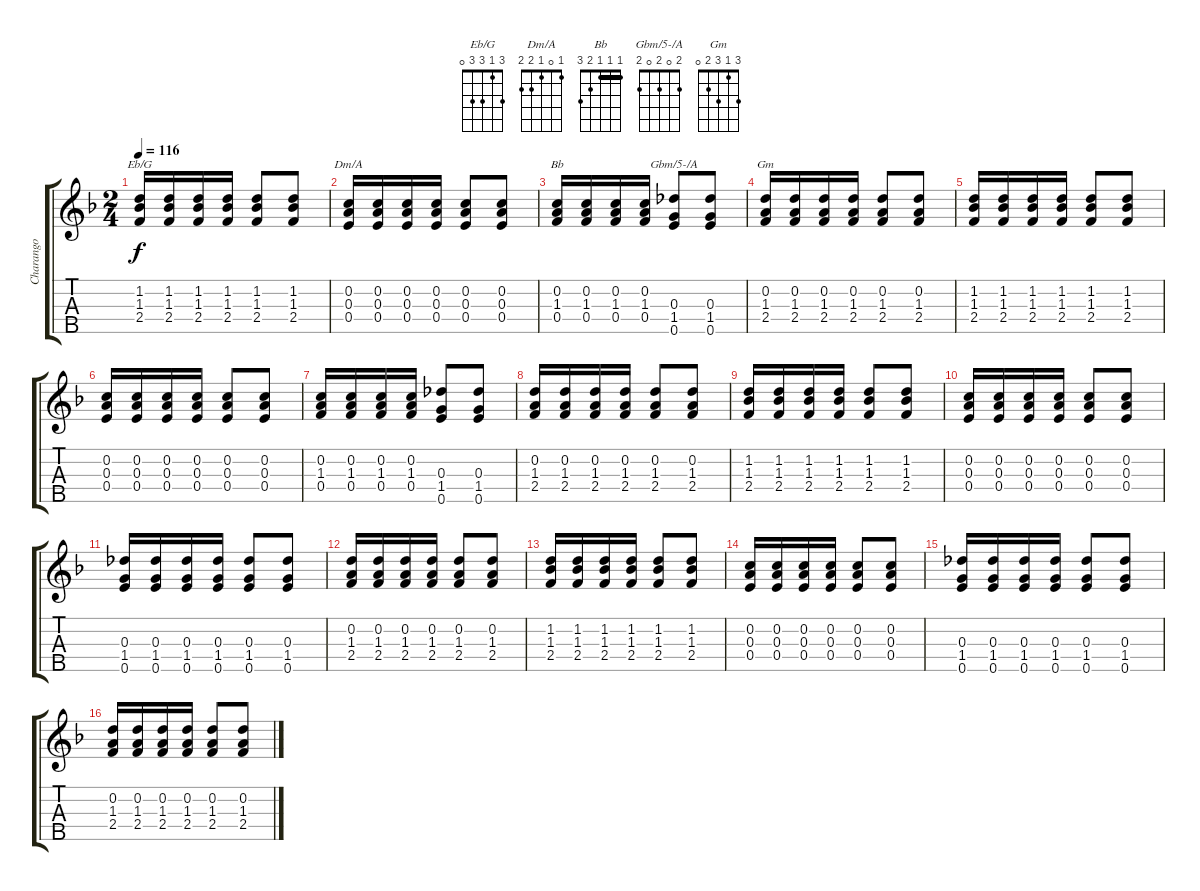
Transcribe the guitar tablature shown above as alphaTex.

\track ("Charango" "Charango") {instrument banjo}
\staff {score tabs}
\tuning (E4 A3 E3 C4 G3) {hide}
\displaytranspose 12
\chord ("Eb/G" 3 1 3 3 0)
\chord ("Dm/A" 1 0 1 2 2)
\chord ("Bb" 1 1 1 2 3) {barre 1}
\chord ("Gbm/5-/A" 2 0 2 0 2)
\chord ("Gm" 3 1 3 2 0)
\ts (2 4)
\tempo 116
\clef g2
\ks dminor
(1.2 1.3 2.4).16{ch "Eb/G" dy f} (1.2 1.3 2.4).16 (1.2 1.3 2.4).16 (1.2 1.3 2.4).16 (1.2 1.3 2.4).8 (1.2 1.3 2.4).8 |
(0.2 0.3 0.4).16{ch "Dm/A"} (0.2 0.3 0.4).16 (0.2 0.3 0.4).16 (0.2 0.3 0.4).16 (0.2 0.3 0.4).8 (0.2 0.3 0.4).8 |
(0.2 1.3 0.4).16{ch "Bb" volume 10} (0.2 1.3 0.4).16 (0.2 1.3 0.4).16 (0.2 1.3 0.4).16 (0.3 1.4 0.5).8{ch "Gbm/5-/A"} (0.3 1.4 0.5).8 |
(0.2 1.3 2.4).16{ch "Gm"} (0.2 1.3 2.4).16 (0.2 1.3 2.4).16 (0.2 1.3 2.4).16 (0.2 1.3 2.4).8 (0.2 1.3 2.4).8 |
(1.2 1.3 2.4).16 (1.2 1.3 2.4).16 (1.2 1.3 2.4).16 (1.2 1.3 2.4).16 (1.2 1.3 2.4).8 (1.2 1.3 2.4).8 |
(0.2 0.3 0.4).16 (0.2 0.3 0.4).16 (0.2 0.3 0.4).16 (0.2 0.3 0.4).16 (0.2 0.3 0.4).8 (0.2 0.3 0.4).8 |
(0.2 1.3 0.4).16 (0.2 1.3 0.4).16 (0.2 1.3 0.4).16 (0.2 1.3 0.4).16 (0.3 1.4 0.5).8 (0.3 1.4 0.5).8 |
(0.2 1.3 2.4).16 (0.2 1.3 2.4).16 (0.2 1.3 2.4).16 (0.2 1.3 2.4).16 (0.2 1.3 2.4).8 (0.2 1.3 2.4).8 |
(1.2 1.3 2.4).16 (1.2 1.3 2.4).16 (1.2 1.3 2.4).16 (1.2 1.3 2.4).16 (1.2 1.3 2.4).8 (1.2 1.3 2.4).8 |
(0.2 0.3 0.4).16 (0.2 0.3 0.4).16 (0.2 0.3 0.4).16 (0.2 0.3 0.4).16 (0.2 0.3 0.4).8 (0.2 0.3 0.4).8 |
(0.3 1.4 0.5).16 (0.3 1.4 0.5).16 (0.3 1.4 0.5).16 (0.3 1.4 0.5).16 (0.3 1.4 0.5).8 (0.3 1.4 0.5).8 |
(0.2 1.3 2.4).16 (0.2 1.3 2.4).16 (0.2 1.3 2.4).16 (0.2 1.3 2.4).16 (0.2 1.3 2.4).8 (0.2 1.3 2.4).8 |
(1.2 1.3 2.4).16 (1.2 1.3 2.4).16 (1.2 1.3 2.4).16 (1.2 1.3 2.4).16 (1.2 1.3 2.4).8 (1.2 1.3 2.4).8 |
(0.2 0.3 0.4).16 (0.2 0.3 0.4).16 (0.2 0.3 0.4).16 (0.2 0.3 0.4).16 (0.2 0.3 0.4).8 (0.2 0.3 0.4).8 |
(0.3 1.4 0.5).16 (0.3 1.4 0.5).16 (0.3 1.4 0.5).16 (0.3 1.4 0.5).16 (0.3 1.4 0.5).8 (0.3 1.4 0.5).8 |
(0.2 1.3 2.4).16 (0.2 1.3 2.4).16 (0.2 1.3 2.4).16 (0.2 1.3 2.4).16 (0.2 1.3 2.4).8 (0.2 1.3 2.4).8
